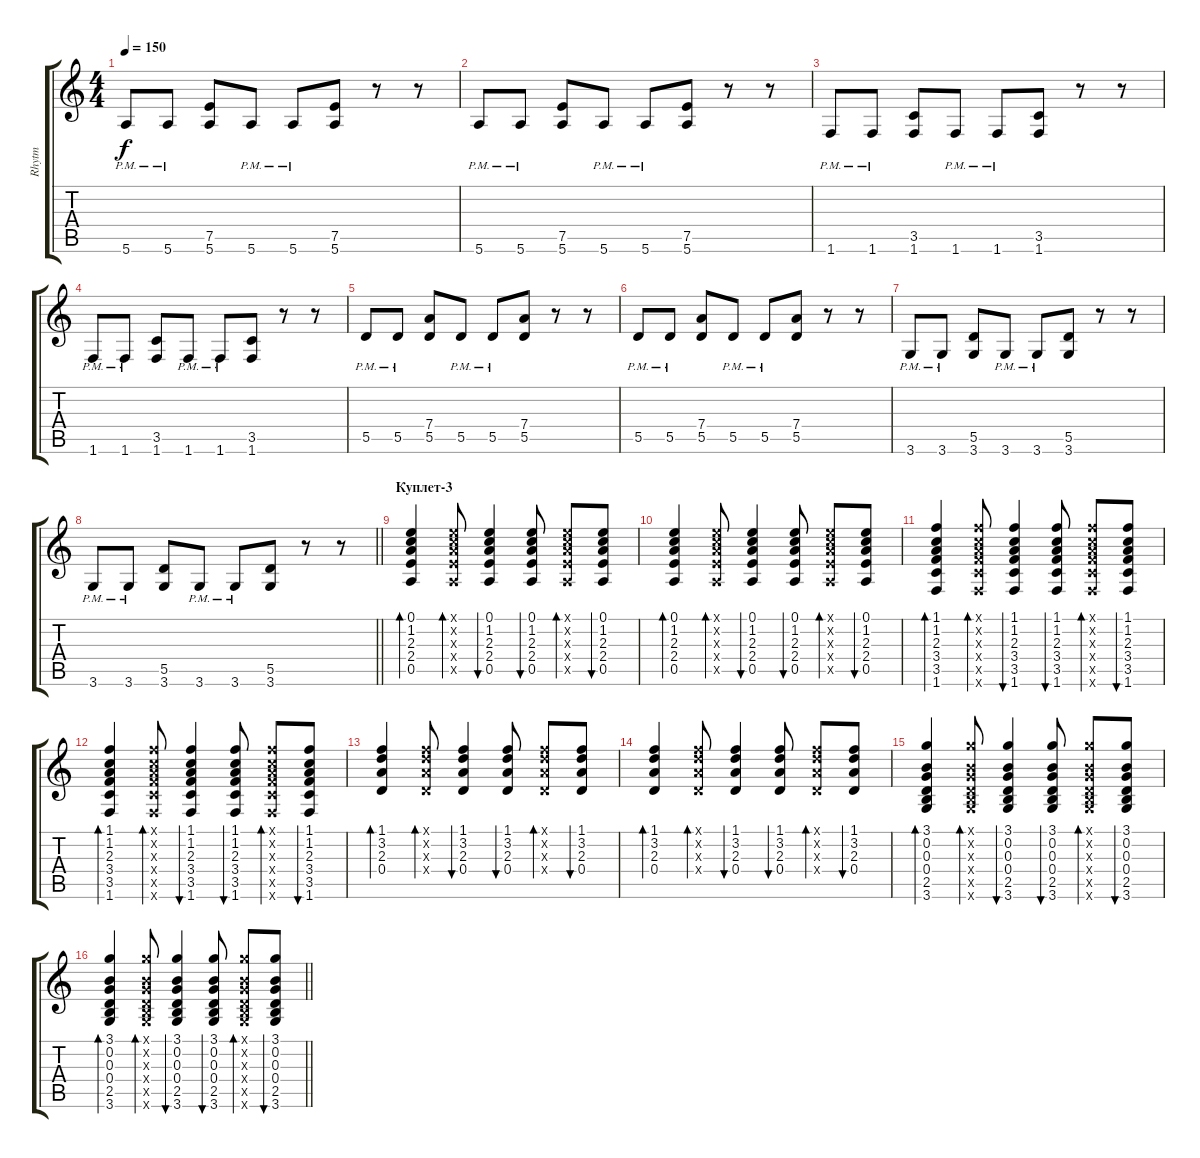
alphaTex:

\track ("Rhytm" "Rhytm") {instrument acousticguitarsteel}
\staff {score tabs}
\tuning (E4 B3 G3 D3 A2 E2) {hide}
\ts (4 4)
\tempo 150
\clef g2
\ks c
5.6{pm}.8{dy f} 5.6{pm}.8 (7.5 5.6).8 5.6{pm}.8 5.6{pm}.8 (7.5 5.6).8 r.8 r.8 |
5.6{pm}.8 5.6{pm}.8 (7.5 5.6).8 5.6{pm}.8 5.6{pm}.8 (7.5 5.6).8 r.8 r.8 |
1.6{pm}.8 1.6{pm}.8 (3.5 1.6).8 1.6{pm}.8 1.6{pm}.8 (3.5 1.6).8 r.8 r.8 |
1.6{pm}.8 1.6{pm}.8 (3.5 1.6).8 1.6{pm}.8 1.6{pm}.8 (3.5 1.6).8 r.8 r.8 |
5.5{pm}.8 5.5{pm}.8 (7.4 5.5).8 5.5{pm}.8 5.5{pm}.8 (7.4 5.5).8 r.8 r.8 |
5.5{pm}.8 5.5{pm}.8 (7.4 5.5).8 5.5{pm}.8 5.5{pm}.8 (7.4 5.5).8 r.8 r.8 |
3.6{pm}.8 3.6{pm}.8 (5.5 3.6).8 3.6{pm}.8 3.6{pm}.8 (5.5 3.6).8 r.8 r.8 |
\barLineRight lightlight
3.6{pm}.8 3.6{pm}.8 (5.5 3.6).8 3.6{pm}.8 3.6{pm}.8 (5.5 3.6).8 r.8 r.8 |
\section ("" "Куплет-3")
(0.1 1.2 2.3 2.4 0.5).4{bd 60 instrument acousticguitarsteel} (0.1{x} 1.2{x} 2.3{x} 2.4{x} 0.5{x}).8{bd 60} (0.1 1.2 2.3 2.4 0.5).4{bu 60} (0.1 1.2 2.3 2.4 0.5).8{bu 60} (0.1{x} 1.2{x} 2.3{x} 2.4{x} 0.5{x}).8{bd 60} (0.1 1.2 2.3 2.4 0.5).8{bu 60} |
(0.1 1.2 2.3 2.4 0.5).4{bd 60} (0.1{x} 1.2{x} 2.3{x} 2.4{x} 0.5{x}).8{bd 60} (0.1 1.2 2.3 2.4 0.5).4{bu 60} (0.1 1.2 2.3 2.4 0.5).8{bu 60} (0.1{x} 1.2{x} 2.3{x} 2.4{x} 0.5{x}).8{bd 60} (0.1 1.2 2.3 2.4 0.5).8{bu 60} |
(1.1 1.2 2.3 3.4 3.5 1.6).4{bd 60} (1.1{x} 1.2{x} 2.3{x} 3.4{x} 3.5{x} 1.6{x}).8{bd 60} (1.1 1.2 2.3 3.4 3.5 1.6).4{bu 60} (1.1 1.2 2.3 3.4 3.5 1.6).8{bu 60} (1.1{x} 1.2{x} 2.3{x} 3.4{x} 3.5{x} 1.6{x}).8{bd 60} (1.1 1.2 2.3 3.4 3.5 1.6).8{bu 60} |
(1.1 1.2 2.3 3.4 3.5 1.6).4{bd 60} (1.1{x} 1.2{x} 2.3{x} 3.4{x} 3.5{x} 1.6{x}).8{bd 60} (1.1 1.2 2.3 3.4 3.5 1.6).4{bu 60} (1.1 1.2 2.3 3.4 3.5 1.6).8{bu 60} (1.1{x} 1.2{x} 2.3{x} 3.4{x} 3.5{x} 1.6{x}).8{bd 60} (1.1 1.2 2.3 3.4 3.5 1.6).8{bu 60} |
(1.1 3.2 2.3 0.4).4{bd 60} (1.1{x} 3.2{x} 2.3{x} 0.4{x}).8{bd 60} (1.1 3.2 2.3 0.4).4{bu 60} (1.1 3.2 2.3 0.4).8{bu 60} (1.1{x} 3.2{x} 2.3{x} 0.4{x}).8{bd 60} (1.1 3.2 2.3 0.4).8{bu 60} |
(1.1 3.2 2.3 0.4).4{bd 60} (1.1{x} 3.2{x} 2.3{x} 0.4{x}).8{bd 60} (1.1 3.2 2.3 0.4).4{bu 60} (1.1 3.2 2.3 0.4).8{bu 60} (1.1{x} 3.2{x} 2.3{x} 0.4{x}).8{bd 60} (1.1 3.2 2.3 0.4).8{bu 60} |
(3.1 0.2 0.3 0.4 2.5 3.6).4{bd 60} (3.1{x} 0.2{x} 0.3{x} 0.4{x} 2.5{x} 3.6{x}).8{bd 60} (3.1 0.2 0.3 0.4 2.5 3.6).4{bu 60} (3.1 0.2 0.3 0.4 2.5 3.6).8{bu 60} (3.1{x} 0.2{x} 0.3{x} 0.4{x} 2.5{x} 3.6{x}).8{bd 60} (3.1 0.2 0.3 0.4 2.5 3.6).8{bu 60} |
\barLineRight lightlight
(3.1 0.2 0.3 0.4 2.5 3.6).4{bd 60} (3.1{x} 0.2{x} 0.3{x} 0.4{x} 2.5{x} 3.6{x}).8{bd 60} (3.1 0.2 0.3 0.4 2.5 3.6).4{bu 60} (3.1 0.2 0.3 0.4 2.5 3.6).8{bu 60} (3.1{x} 0.2{x} 0.3{x} 0.4{x} 2.5{x} 3.6{x}).8{bd 60} (3.1 0.2 0.3 0.4 2.5 3.6).8{bu 60}
